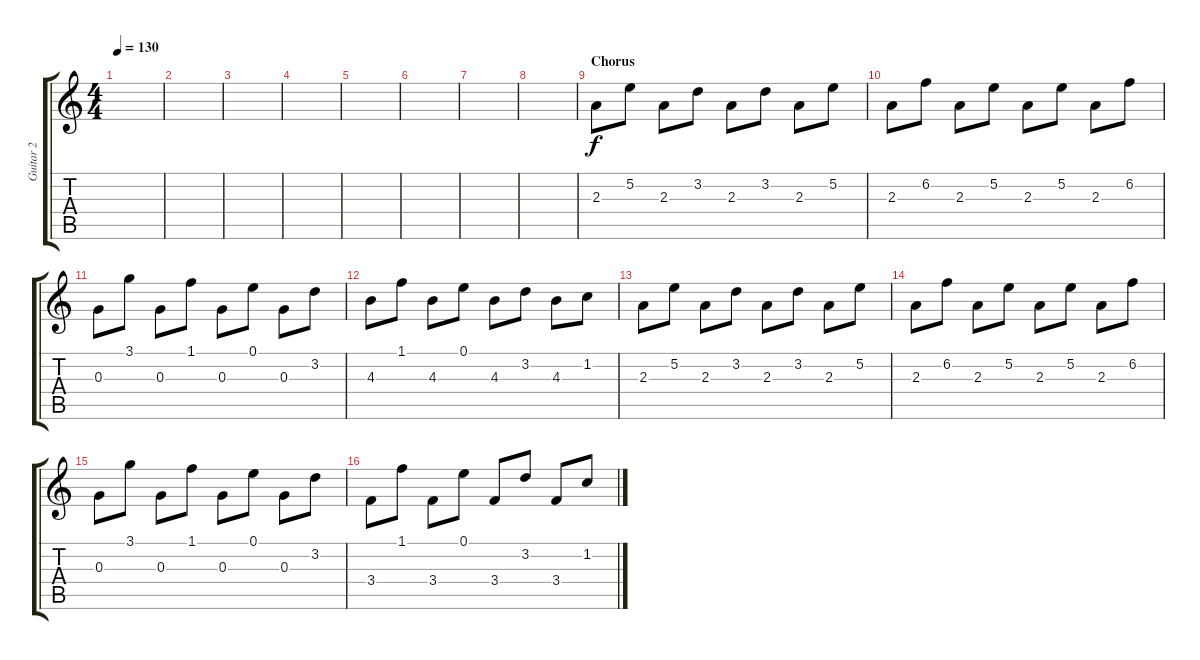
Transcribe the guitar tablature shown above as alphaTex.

\track ("Guitar 2" "Guitar 2") {instrument acousticguitarsteel}
\staff {score tabs}
\tuning (E4 B3 G3 D3 A2 E2) {hide}
\ts (4 4)
\tempo 130
\clef g2
\ks c
|
|
|
|
|
|
|
|
\section ("" "Chorus")
2.3.8{balance 8} 5.2.8{balance 8} 2.3.8{balance 8} 3.2.8{balance 8} 2.3.8{balance 8} 3.2.8{balance 8} 2.3.8{balance 8} 5.2.8{balance 8} |
2.3.8{balance 8} 6.2.8{balance 8} 2.3.8{balance 8} 5.2.8{balance 8} 2.3.8{balance 8} 5.2.8{balance 8} 2.3.8{balance 8} 6.2.8{balance 8} |
0.3.8{balance 8} 3.1.8{balance 8} 0.3.8{balance 8} 1.1.8{balance 8} 0.3.8{balance 8} 0.1.8{balance 8} 0.3.8{balance 8} 3.2.8{balance 8} |
4.3.8{balance 8} 1.1.8{balance 8} 4.3.8{balance 8} 0.1.8{balance 8} 4.3.8{balance 8} 3.2.8{balance 8} 4.3.8{balance 8} 1.2.8{balance 8} |
2.3.8{balance 8} 5.2.8{balance 8} 2.3.8{balance 8} 3.2.8{balance 8} 2.3.8{balance 8} 3.2.8{balance 8} 2.3.8{balance 8} 5.2.8{balance 8} |
2.3.8{balance 8} 6.2.8{balance 8} 2.3.8{balance 8} 5.2.8{balance 8} 2.3.8{balance 8} 5.2.8{balance 8} 2.3.8{balance 8} 6.2.8{balance 8} |
0.3.8{balance 8} 3.1.8{balance 8} 0.3.8{balance 8} 1.1.8{balance 8} 0.3.8{balance 8} 0.1.8{balance 8} 0.3.8{balance 8} 3.2.8{balance 8} |
3.4.8{balance 8} 1.1.8{balance 8} 3.4.8{balance 8} 0.1.8{balance 8} 3.4.8{balance 8} 3.2.8{balance 8} 3.4.8{balance 8} 1.2.8{balance 8}
